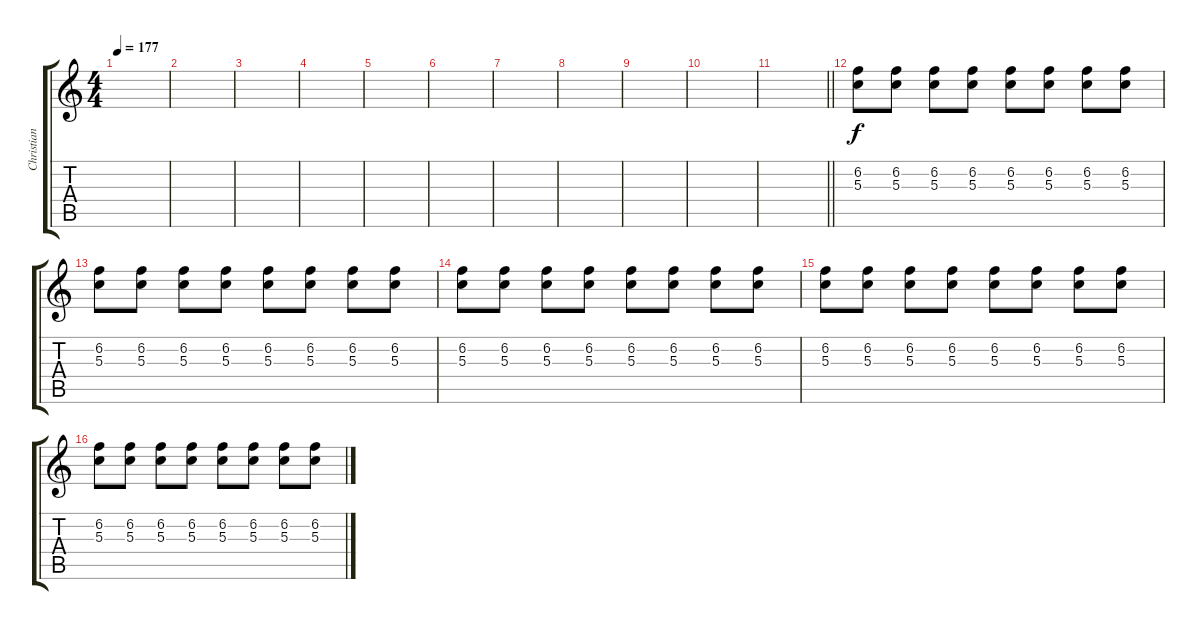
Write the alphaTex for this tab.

\track ("Christian (Clean)" "Christian ") {instrument electricguitarclean}
\staff {score tabs}
\tuning (E4 B3 G3 D3 A2 D2) {hide}
\ts (4 4)
\tempo 177
\clef g2
\ks c
|
|
|
|
|
|
|
|
|
|
\barLineRight lightlight
|
(6.2 5.3).8 (6.2 5.3).8 (6.2 5.3).8 (6.2 5.3).8 (6.2 5.3).8 (6.2 5.3).8 (6.2 5.3).8 (6.2 5.3).8 |
(6.2 5.3).8 (6.2 5.3).8 (6.2 5.3).8 (6.2 5.3).8 (6.2 5.3).8 (6.2 5.3).8 (6.2 5.3).8 (6.2 5.3).8 |
(6.2 5.3).8 (6.2 5.3).8 (6.2 5.3).8 (6.2 5.3).8 (6.2 5.3).8 (6.2 5.3).8 (6.2 5.3).8 (6.2 5.3).8 |
(6.2 5.3).8 (6.2 5.3).8 (6.2 5.3).8 (6.2 5.3).8 (6.2 5.3).8 (6.2 5.3).8 (6.2 5.3).8 (6.2 5.3).8 |
(6.2 5.3).8 (6.2 5.3).8 (6.2 5.3).8 (6.2 5.3).8 (6.2 5.3).8 (6.2 5.3).8 (6.2 5.3).8 (6.2 5.3).8
